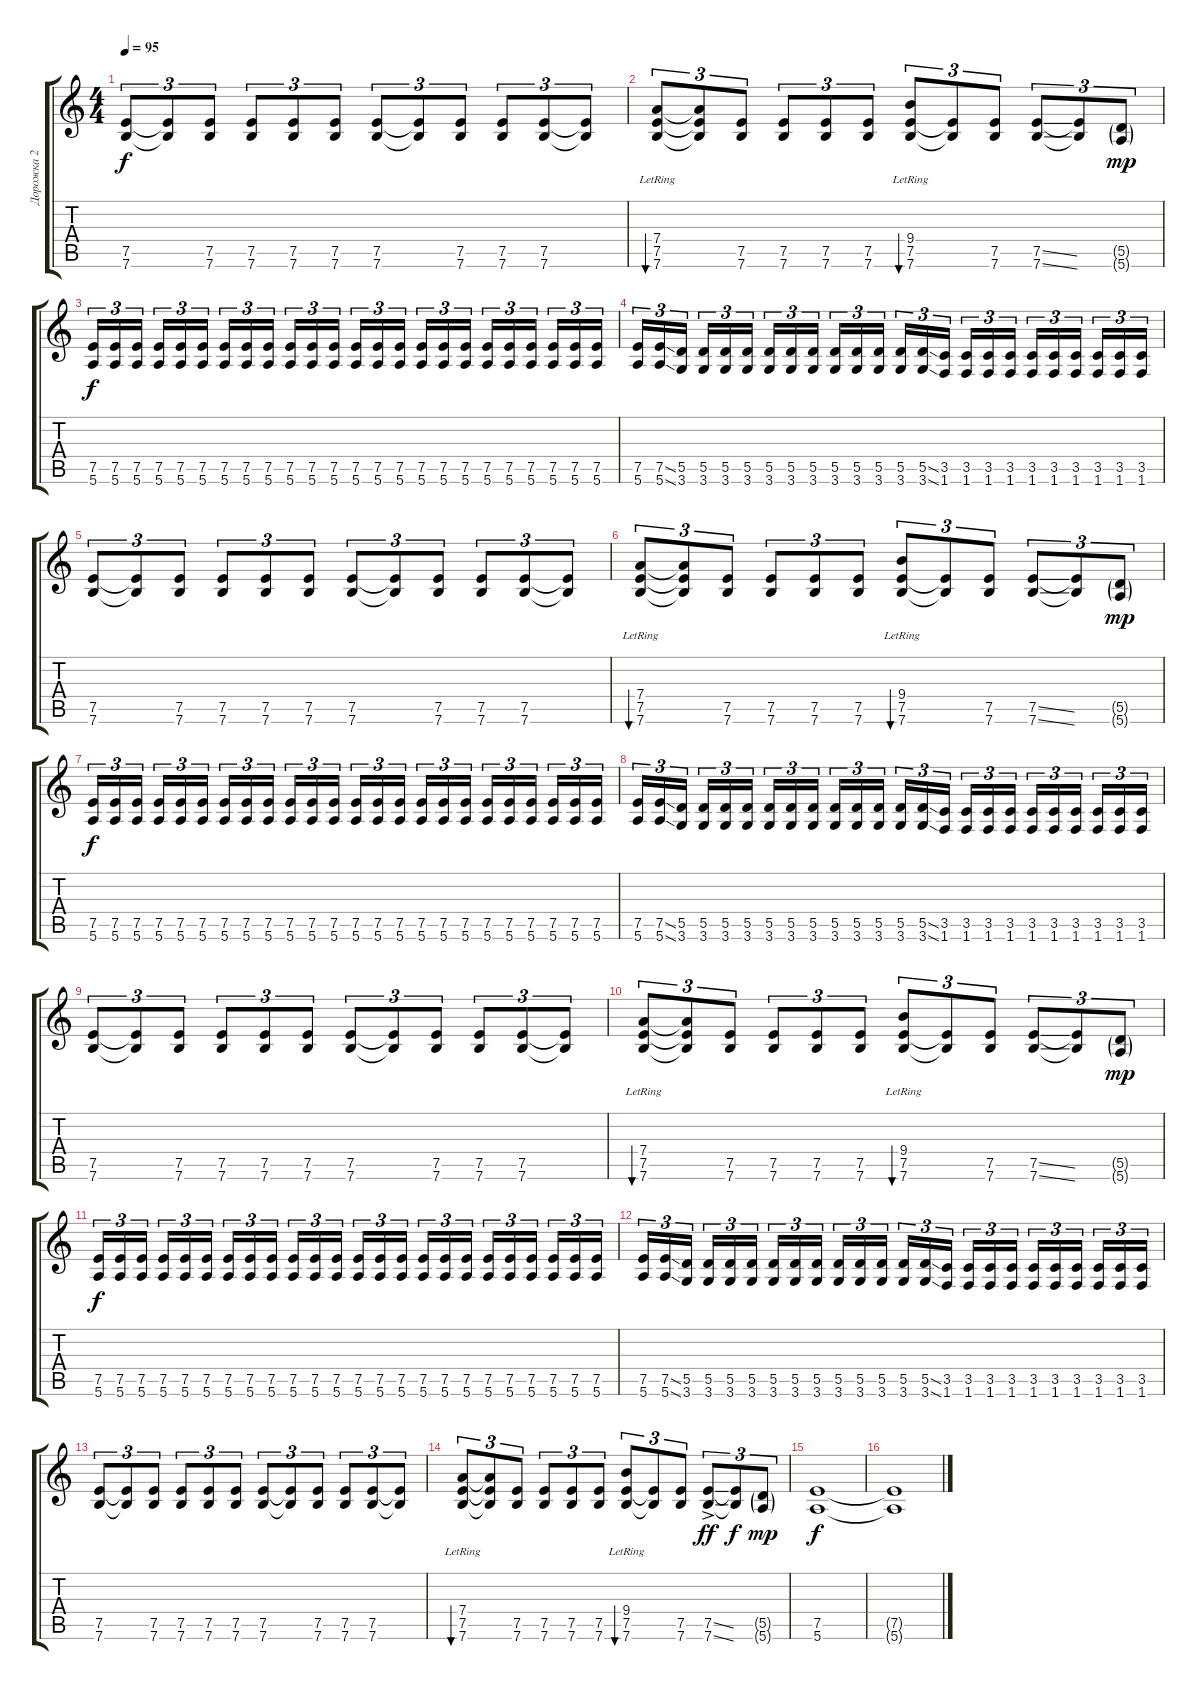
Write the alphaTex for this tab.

\track ("Дорожка 2" "Дорожка 2") {instrument acousticguitarsteel}
\staff {score tabs}
\tuning (E4 B3 G3 D3 A2 E2) {hide}
\ts (4 4)
\tempo 95
\clef g2
\ks c
(7.5 7.6).8{tu (3 2) dy f} (7.5{t} 7.6{t}).8{tu (3 2)} (7.5 7.6).8{tu (3 2)} (7.5 7.6).8{tu (3 2)} (7.5 7.6).8{tu (3 2)} (7.5 7.6).8{tu (3 2)} (7.5 7.6).8{tu (3 2)} (7.5{t} 7.6{t}).8{tu (3 2)} (7.5 7.6).8{tu (3 2)} (7.5 7.6).8{tu (3 2)} (7.5 7.6).8{tu (3 2)} (7.5{t} 7.6{t}).8{tu (3 2)} |
(7.4{lr} 7.5 7.6).8{tu (3 2) bu 60} (7.4{t} 7.5{t} 7.6{t}).8{tu (3 2)} (7.5 7.6).8{tu (3 2)} (7.5 7.6).8{tu (3 2)} (7.5 7.6).8{tu (3 2)} (7.5 7.6).8{tu (3 2)} (9.4{lr} 7.5 7.6).8{tu (3 2) bu 60} (7.5{t} 7.6{t}).8{tu (3 2)} (7.5 7.6).8{tu (3 2)} (7.5{ss} 7.6{ss}).8{tu (3 2)} (7.5{t} 7.6{t}).8{tu (3 2)} (5.5{g} 5.6{g}).8{tu (3 2) dy mp} |
(7.5 5.6).16{tu (3 2) dy f} (7.5 5.6).16{tu (3 2)} (7.5 5.6).16{tu (3 2) beam splitsecondary} (7.5 5.6).16{tu (3 2)} (7.5 5.6).16{tu (3 2)} (7.5 5.6).16{tu (3 2)} (7.5 5.6).16{tu (3 2)} (7.5 5.6).16{tu (3 2)} (7.5 5.6).16{tu (3 2) beam splitsecondary} (7.5 5.6).16{tu (3 2)} (7.5 5.6).16{tu (3 2)} (7.5 5.6).16{tu (3 2)} (7.5 5.6).16{tu (3 2)} (7.5 5.6).16{tu (3 2)} (7.5 5.6).16{tu (3 2) beam splitsecondary} (7.5 5.6).16{tu (3 2)} (7.5 5.6).16{tu (3 2)} (7.5 5.6).16{tu (3 2)} (7.5 5.6).16{tu (3 2)} (7.5 5.6).16{tu (3 2)} (7.5 5.6).16{tu (3 2) beam splitsecondary} (7.5 5.6).16{tu (3 2)} (7.5 5.6).16{tu (3 2)} (7.5 5.6).16{tu (3 2)} |
(7.5 5.6).16{tu (3 2)} (7.5{ss} 5.6{ss}).16{tu (3 2)} (5.5 3.6).16{tu (3 2) beam splitsecondary} (5.5 3.6).16{tu (3 2)} (5.5 3.6).16{tu (3 2)} (5.5 3.6).16{tu (3 2)} (5.5 3.6).16{tu (3 2)} (5.5 3.6).16{tu (3 2)} (5.5 3.6).16{tu (3 2) beam splitsecondary} (5.5 3.6).16{tu (3 2)} (5.5 3.6).16{tu (3 2)} (5.5 3.6).16{tu (3 2)} (5.5 3.6).16{tu (3 2)} (5.5{ss} 3.6{ss}).16{tu (3 2)} (3.5 1.6).16{tu (3 2) beam splitsecondary} (3.5 1.6).16{tu (3 2)} (3.5 1.6).16{tu (3 2)} (3.5 1.6).16{tu (3 2)} (3.5 1.6).16{tu (3 2)} (3.5 1.6).16{tu (3 2)} (3.5 1.6).16{tu (3 2) beam splitsecondary} (3.5 1.6).16{tu (3 2)} (3.5 1.6).16{tu (3 2)} (3.5 1.6).16{tu (3 2)} |
(7.5 7.6).8{tu (3 2)} (7.5{t} 7.6{t}).8{tu (3 2)} (7.5 7.6).8{tu (3 2)} (7.5 7.6).8{tu (3 2)} (7.5 7.6).8{tu (3 2)} (7.5 7.6).8{tu (3 2)} (7.5 7.6).8{tu (3 2)} (7.5{t} 7.6{t}).8{tu (3 2)} (7.5 7.6).8{tu (3 2)} (7.5 7.6).8{tu (3 2)} (7.5 7.6).8{tu (3 2)} (7.5{t} 7.6{t}).8{tu (3 2)} |
(7.4{lr} 7.5 7.6).8{tu (3 2) bu 60} (7.4{t} 7.5{t} 7.6{t}).8{tu (3 2)} (7.5 7.6).8{tu (3 2)} (7.5 7.6).8{tu (3 2)} (7.5 7.6).8{tu (3 2)} (7.5 7.6).8{tu (3 2)} (9.4{lr} 7.5 7.6).8{tu (3 2) bu 60} (7.5{t} 7.6{t}).8{tu (3 2)} (7.5 7.6).8{tu (3 2)} (7.5{ss} 7.6{ss}).8{tu (3 2)} (7.5{t} 7.6{t}).8{tu (3 2)} (5.5{g} 5.6{g}).8{tu (3 2) dy mp} |
(7.5 5.6).16{tu (3 2) dy f} (7.5 5.6).16{tu (3 2)} (7.5 5.6).16{tu (3 2) beam splitsecondary} (7.5 5.6).16{tu (3 2)} (7.5 5.6).16{tu (3 2)} (7.5 5.6).16{tu (3 2)} (7.5 5.6).16{tu (3 2)} (7.5 5.6).16{tu (3 2)} (7.5 5.6).16{tu (3 2) beam splitsecondary} (7.5 5.6).16{tu (3 2)} (7.5 5.6).16{tu (3 2)} (7.5 5.6).16{tu (3 2)} (7.5 5.6).16{tu (3 2)} (7.5 5.6).16{tu (3 2)} (7.5 5.6).16{tu (3 2) beam splitsecondary} (7.5 5.6).16{tu (3 2)} (7.5 5.6).16{tu (3 2)} (7.5 5.6).16{tu (3 2)} (7.5 5.6).16{tu (3 2)} (7.5 5.6).16{tu (3 2)} (7.5 5.6).16{tu (3 2) beam splitsecondary} (7.5 5.6).16{tu (3 2)} (7.5 5.6).16{tu (3 2)} (7.5 5.6).16{tu (3 2)} |
(7.5 5.6).16{tu (3 2)} (7.5{ss} 5.6{ss}).16{tu (3 2)} (5.5 3.6).16{tu (3 2) beam splitsecondary} (5.5 3.6).16{tu (3 2)} (5.5 3.6).16{tu (3 2)} (5.5 3.6).16{tu (3 2)} (5.5 3.6).16{tu (3 2)} (5.5 3.6).16{tu (3 2)} (5.5 3.6).16{tu (3 2) beam splitsecondary} (5.5 3.6).16{tu (3 2)} (5.5 3.6).16{tu (3 2)} (5.5 3.6).16{tu (3 2)} (5.5 3.6).16{tu (3 2)} (5.5{ss} 3.6{ss}).16{tu (3 2)} (3.5 1.6).16{tu (3 2) beam splitsecondary} (3.5 1.6).16{tu (3 2)} (3.5 1.6).16{tu (3 2)} (3.5 1.6).16{tu (3 2)} (3.5 1.6).16{tu (3 2)} (3.5 1.6).16{tu (3 2)} (3.5 1.6).16{tu (3 2) beam splitsecondary} (3.5 1.6).16{tu (3 2)} (3.5 1.6).16{tu (3 2)} (3.5 1.6).16{tu (3 2)} |
(7.5 7.6).8{tu (3 2)} (7.5{t} 7.6{t}).8{tu (3 2)} (7.5 7.6).8{tu (3 2)} (7.5 7.6).8{tu (3 2)} (7.5 7.6).8{tu (3 2)} (7.5 7.6).8{tu (3 2)} (7.5 7.6).8{tu (3 2)} (7.5{t} 7.6{t}).8{tu (3 2)} (7.5 7.6).8{tu (3 2)} (7.5 7.6).8{tu (3 2)} (7.5 7.6).8{tu (3 2)} (7.5{t} 7.6{t}).8{tu (3 2)} |
(7.4{lr} 7.5 7.6).8{tu (3 2) bu 60} (7.4{t} 7.5{t} 7.6{t}).8{tu (3 2)} (7.5 7.6).8{tu (3 2)} (7.5 7.6).8{tu (3 2)} (7.5 7.6).8{tu (3 2)} (7.5 7.6).8{tu (3 2)} (9.4{lr} 7.5 7.6).8{tu (3 2) bu 60} (7.5{t} 7.6{t}).8{tu (3 2)} (7.5 7.6).8{tu (3 2)} (7.5{ss} 7.6{ss}).8{tu (3 2)} (7.5{t} 7.6{t}).8{tu (3 2)} (5.5{g} 5.6{g}).8{tu (3 2) dy mp} |
(7.5 5.6).16{tu (3 2) dy f} (7.5 5.6).16{tu (3 2)} (7.5 5.6).16{tu (3 2) beam splitsecondary} (7.5 5.6).16{tu (3 2)} (7.5 5.6).16{tu (3 2)} (7.5 5.6).16{tu (3 2)} (7.5 5.6).16{tu (3 2)} (7.5 5.6).16{tu (3 2)} (7.5 5.6).16{tu (3 2) beam splitsecondary} (7.5 5.6).16{tu (3 2)} (7.5 5.6).16{tu (3 2)} (7.5 5.6).16{tu (3 2)} (7.5 5.6).16{tu (3 2)} (7.5 5.6).16{tu (3 2)} (7.5 5.6).16{tu (3 2) beam splitsecondary} (7.5 5.6).16{tu (3 2)} (7.5 5.6).16{tu (3 2)} (7.5 5.6).16{tu (3 2)} (7.5 5.6).16{tu (3 2)} (7.5 5.6).16{tu (3 2)} (7.5 5.6).16{tu (3 2) beam splitsecondary} (7.5 5.6).16{tu (3 2)} (7.5 5.6).16{tu (3 2)} (7.5 5.6).16{tu (3 2)} |
(7.5 5.6).16{tu (3 2)} (7.5{ss} 5.6{ss}).16{tu (3 2)} (5.5 3.6).16{tu (3 2) beam splitsecondary} (5.5 3.6).16{tu (3 2)} (5.5 3.6).16{tu (3 2)} (5.5 3.6).16{tu (3 2)} (5.5 3.6).16{tu (3 2)} (5.5 3.6).16{tu (3 2)} (5.5 3.6).16{tu (3 2) beam splitsecondary} (5.5 3.6).16{tu (3 2)} (5.5 3.6).16{tu (3 2)} (5.5 3.6).16{tu (3 2)} (5.5 3.6).16{tu (3 2)} (5.5{ss} 3.6{ss}).16{tu (3 2)} (3.5 1.6).16{tu (3 2) beam splitsecondary} (3.5 1.6).16{tu (3 2)} (3.5 1.6).16{tu (3 2)} (3.5 1.6).16{tu (3 2)} (3.5 1.6).16{tu (3 2)} (3.5 1.6).16{tu (3 2)} (3.5 1.6).16{tu (3 2) beam splitsecondary} (3.5 1.6).16{tu (3 2)} (3.5 1.6).16{tu (3 2)} (3.5 1.6).16{tu (3 2)} |
(7.5 7.6).8{tu (3 2)} (7.5{t} 7.6{t}).8{tu (3 2)} (7.5 7.6).8{tu (3 2)} (7.5 7.6).8{tu (3 2)} (7.5 7.6).8{tu (3 2)} (7.5 7.6).8{tu (3 2)} (7.5 7.6).8{tu (3 2)} (7.5{t} 7.6{t}).8{tu (3 2)} (7.5 7.6).8{tu (3 2)} (7.5 7.6).8{tu (3 2)} (7.5 7.6).8{tu (3 2)} (7.5{t} 7.6{t}).8{tu (3 2)} |
(7.4{lr} 7.5 7.6).8{tu (3 2) bu 60} (7.4{t} 7.5{t} 7.6{t}).8{tu (3 2)} (7.5 7.6).8{tu (3 2)} (7.5 7.6).8{tu (3 2)} (7.5 7.6).8{tu (3 2)} (7.5 7.6).8{tu (3 2)} (9.4{lr} 7.5 7.6).8{tu (3 2) bu 60} (7.5{t} 7.6{t}).8{tu (3 2)} (7.5 7.6).8{tu (3 2)} (7.5{ss ac} 7.6{ss ac}).8{tu (3 2) dy ff} (7.5{t} 7.6{t}).8{tu (3 2) dy f} (5.5{g} 5.6{g}).8{tu (3 2) dy mp} |
(7.5 5.6).1{dy f} |
(7.5{t} 5.6{t}).1
